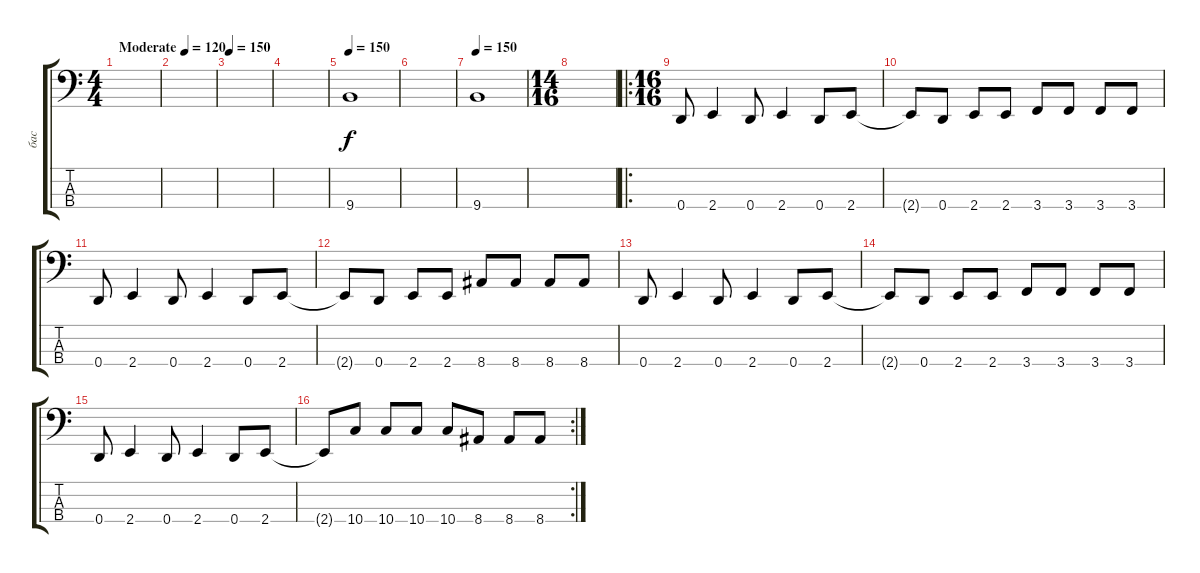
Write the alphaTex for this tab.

\track ("бас" "бас") {instrument electricbassfinger}
\staff {score tabs}
\tuning (G2 D2 A1 D1) {hide}
\ts (4 4)
\tempo (120 "Moderate")
\tempo 150
\tempo (120 "Moderate")
\clef f4
\ks c
|
|
\tempo 150
|
|
\tempo 150
9.4.1 |
|
\tempo 150
9.4.1 |
\ts (14 16)
|
\ro
\ts (16 16)
0.4.8 2.4.4 0.4.8 2.4.4 0.4.8 2.4.8 |
2.4{t}.8 0.4.8 2.4.8 2.4.8 3.4.8 3.4.8 3.4.8 3.4.8 |
0.4.8 2.4.4 0.4.8 2.4.4 0.4.8 2.4.8 |
2.4{t}.8 0.4.8 2.4.8 2.4.8 8.4.8 8.4.8 8.4.8 8.4.8 |
0.4.8 2.4.4 0.4.8 2.4.4 0.4.8 2.4.8 |
2.4{t}.8 0.4.8 2.4.8 2.4.8 3.4.8 3.4.8 3.4.8 3.4.8 |
0.4.8 2.4.4 0.4.8 2.4.4 0.4.8 2.4.8 |
\rc 2
2.4{t}.8 10.4.8 10.4.8 10.4.8 10.4.8 8.4.8 8.4.8 8.4.8
